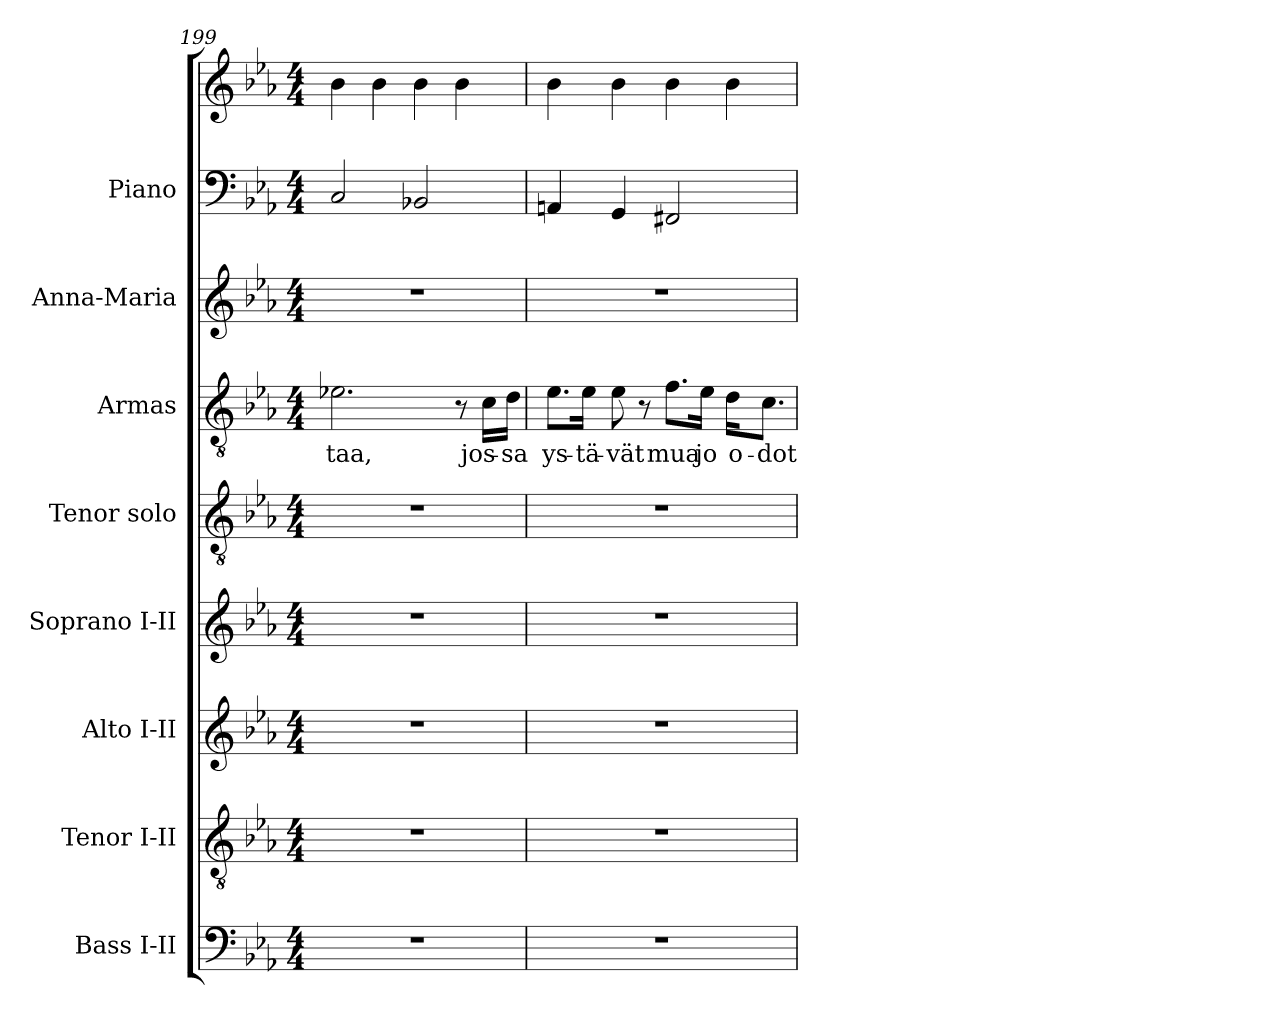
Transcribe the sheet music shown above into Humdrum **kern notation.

**kern	**kern	**kern	**kern	**kern	**kern	**text	**kern	**kern	**kern
*part8	*part7	*part6	*part5	*part4	*part3	*part3	*part2	*part1	*part1
*staff9	*staff8	*staff7	*staff6	*staff5	*staff4	*staff4	*staff3	*staff2	*staff1
*I"Bass I-II	*I"Tenor I-II	*I"Alto I-II	*I"Soprano I-II	*I"Tenor solo	*I"Armas	*	*I"Anna-Maria	*I"Piano	*
*I'B.	*I'T.	*I'A.	*I'S.	*I'T. Solo	*I'Armas	*	*I'A-M	*I'Pno.	*
*clefF4	*clefGv2	*clefG2	*clefG2	*clefGv2	*clefGv2	*	*clefG2	*clefF4	*clefG2
*	*ITrd7c12	*	*	*ITrd7c12	*ITrd7c12	*	*	*	*
*k[b-e-a-]	*k[b-e-a-]	*k[b-e-a-]	*k[b-e-a-]	*k[b-e-a-]	*k[b-e-a-]	*	*k[b-e-a-]	*k[b-e-a-]	*k[b-e-a-]
*E-:	*E-:	*E-:	*E-:	*E-:	*E-:	*	*E-:	*E-:	*E-:
*M4/4	*M4/4	*M4/4	*M4/4	*M4/4	*M4/4	*	*M4/4	*M4/4	*M4/4
=199	=199	=199	=199	=199	=199	=199	=199	=199	=199
!	!	!	!	!	!	!LO:LY:b:color=#000000	!	!	!
1r	1r	1r	1r	1r	2.E-Xi\	taa,	1r	2Ci/	4b-i
.	.	.	.	.	.	.	.	.	4b-i
.	.	.	.	.	.	.	.	2BB-Xi/	4b-i
.	.	.	.	.	8r	.	.	.	4b-i
!	!	!	!	!	!	!LO:LY:b:color=#000000	!	!	!
.	.	.	.	.	16Ci\LL	jos-	.	.	.
!	!	!	!	!	!	!LO:LY:b:color=#000000	!	!	!
.	.	.	.	.	16Di\JJ	-sa	.	.	.
=200	=200	=200	=200	=200	=200	=200	=200	=200	=200
!	!	!	!	!	!	!LO:LY:b:color=#000000	!	!	!
1r	1r	1r	1r	1r	8.E-i\L	ys-	1r	4AAni/	4b-i
!	!	!	!	!	!	!LO:LY:b:color=#000000	!	!	!
.	.	.	.	.	16E-i\Jk	-tä-	.	.	.
!	!	!	!	!	!	!LO:LY:b:color=#000000	!	!	!
.	.	.	.	.	8E-i\	-vät	.	4GGi/	4b-i
.	.	.	.	.	8r	.	.	.	.
!	!	!	!	!	!	!LO:LY:b:color=#000000	!	!	!
.	.	.	.	.	8.Fi\L	mua	.	2FF#Xi/	4b-i
!	!	!	!	!	!	!LO:LY:b:color=#000000	!	!	!
.	.	.	.	.	16E-i\Jk	jo	.	.	.
!	!	!	!	!	!	!LO:LY:b:color=#000000	!	!	!
.	.	.	.	.	16Di\KL	o-	.	.	4b-i
!	!	!	!	!	!	!LO:LY:b:color=#000000	!	!	!
.	.	.	.	.	8.Ci\J	-dot-	.	.	.
=	=	=	=	=	=	=	=	=	=
*-	*-	*-	*-	*-	*-	*-	*-	*-	*-
